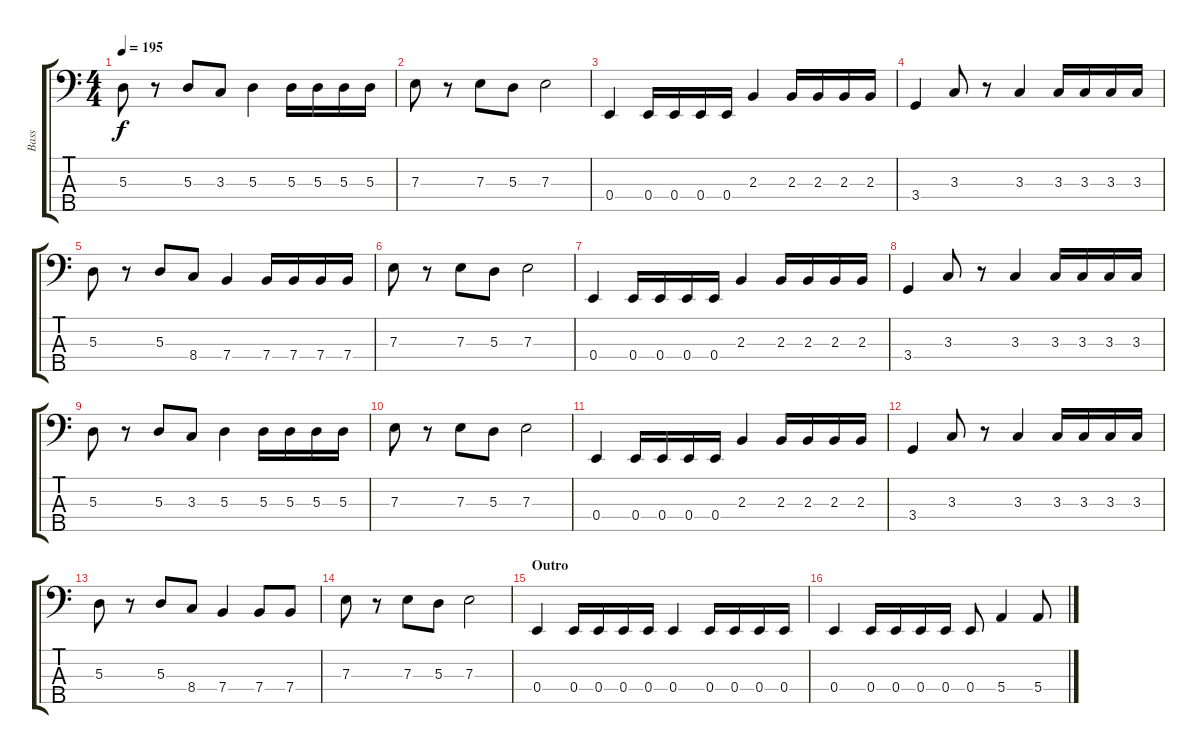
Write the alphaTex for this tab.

\track ("Bass" "Bass") {instrument electricbasspick}
\staff {score tabs}
\tuning (G2 D2 A1 E1 B0) {hide}
\ts (4 4)
\tempo 195
\clef f4
\ks c
5.3.8{dy f} r.8 5.3.8 3.3.8 5.3.4 5.3.16 5.3.16 5.3.16 5.3.16 |
7.3.8 r.8 7.3.8 5.3.8 7.3.2 |
0.4.4 0.4.16 0.4.16 0.4.16 0.4.16 2.3.4 2.3.16 2.3.16 2.3.16 2.3.16 |
3.4.4 3.3.8 r.8 3.3.4 3.3.16 3.3.16 3.3.16 3.3.16 |
5.3.8 r.8 5.3.8 8.4.8 7.4.4 7.4.16 7.4.16 7.4.16 7.4.16 |
7.3.8 r.8 7.3.8 5.3.8 7.3.2 |
0.4.4 0.4.16 0.4.16 0.4.16 0.4.16 2.3.4 2.3.16 2.3.16 2.3.16 2.3.16 |
3.4.4 3.3.8 r.8 3.3.4 3.3.16 3.3.16 3.3.16 3.3.16 |
5.3.8 r.8 5.3.8 3.3.8 5.3.4 5.3.16 5.3.16 5.3.16 5.3.16 |
7.3.8 r.8 7.3.8 5.3.8 7.3.2 |
0.4.4 0.4.16 0.4.16 0.4.16 0.4.16 2.3.4 2.3.16 2.3.16 2.3.16 2.3.16 |
3.4.4 3.3.8 r.8 3.3.4 3.3.16 3.3.16 3.3.16 3.3.16 |
5.3.8 r.8 5.3.8 8.4.8 7.4.4 7.4.8 7.4.8 |
7.3.8 r.8 7.3.8 5.3.8 7.3.2 |
\section ("" "Outro")
0.4.4 0.4.16 0.4.16 0.4.16 0.4.16 0.4.4 0.4.16 0.4.16 0.4.16 0.4.16 |
0.4.4 0.4.16 0.4.16 0.4.16 0.4.16 0.4.8 5.4.4 5.4.8
